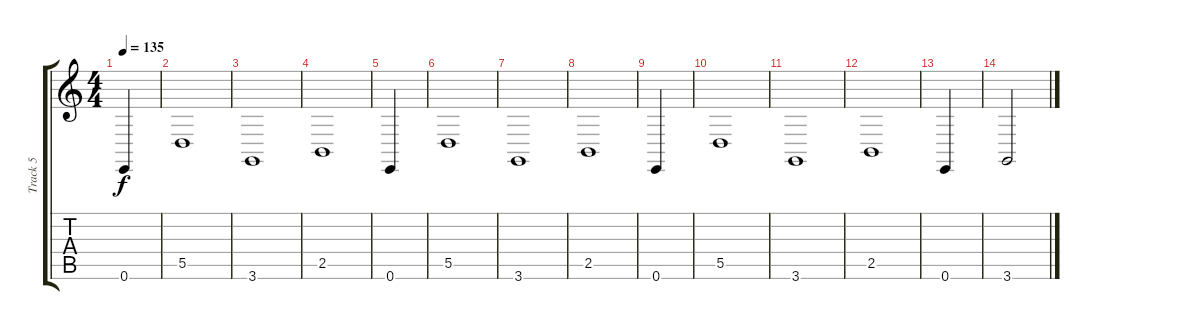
\track ("Track 5" "Track 5") {instrument pad4choir}
\staff {score tabs}
\tuning (E4 B3 G3 D3 A2 E2) {hide}
\ts (4 4)
\tempo 135
\clef g2
\ks c
0.6.4{dy f} |
5.5.1 |
3.6.1 |
2.5.1 |
0.6.4 |
5.5.1 |
3.6.1 |
2.5.1 |
0.6.4 |
5.5.1 |
3.6.1 |
2.5.1 |
0.6.4 |
3.6.2
